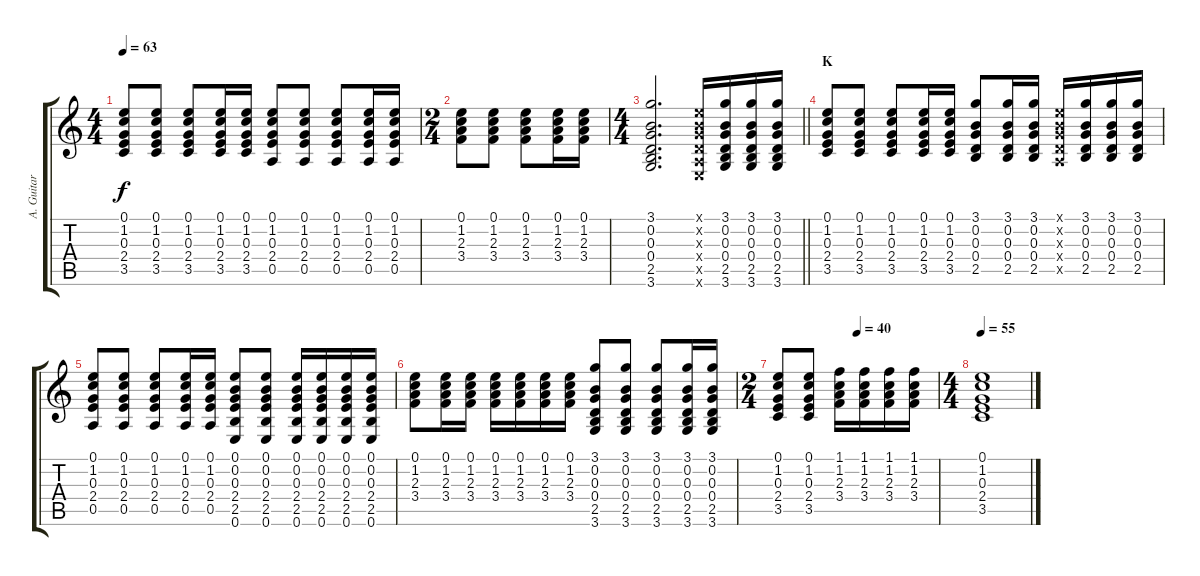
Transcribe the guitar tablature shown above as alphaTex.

\track ("A. Guitar" "A. Guitar") {instrument acousticguitarsteel}
\staff {score tabs}
\tuning (E4 B3 G3 D3 A2 E2) {hide}
\ts (4 4)
\tempo 63
\clef g2
\ks c
(0.1 1.2 0.3 2.4 3.5).8{dy f} (0.1 1.2 0.3 2.4 3.5).8 (0.1 1.2 0.3 2.4 3.5).8 (0.1 1.2 0.3 2.4 3.5).16 (0.1 1.2 0.3 2.4 3.5).16 (0.1 1.2 0.3 2.4 0.5).8 (0.1 1.2 0.3 2.4 0.5).8 (0.1 1.2 0.3 2.4 0.5).8 (0.1 1.2 0.3 2.4 0.5).16 (0.1 1.2 0.3 2.4 0.5).16 |
\ts (2 4)
(0.1 1.2 2.3 3.4).8 (0.1 1.2 2.3 3.4).8 (0.1 1.2 2.3 3.4).8 (0.1 1.2 2.3 3.4).16 (0.1 1.2 2.3 3.4).16 |
\ts (4 4)
\barLineRight lightlight
(3.1 0.2 0.3 0.4 2.5 3.6).2{d} (0.1{x} 0.2{x} 0.3{x} 0.4{x} 0.5{x} 0.6{x}).16 (3.1 0.2 0.3 0.4 2.5 3.6).16 (3.1 0.2 0.3 0.4 2.5 3.6).16 (3.1 0.2 0.3 0.4 2.5 3.6).16 |
\section ("" "K")
(0.1 1.2 0.3 2.4 3.5).8 (0.1 1.2 0.3 2.4 3.5).8 (0.1 1.2 0.3 2.4 3.5).8 (0.1 1.2 0.3 2.4 3.5).16 (0.1 1.2 0.3 2.4 3.5).16 (3.1 0.2 0.3 0.4 2.5).8 (3.1 0.2 0.3 0.4 2.5).16 (3.1 0.2 0.3 0.4 2.5).16 (0.1{x} 0.2{x} 0.3{x} 0.4{x} 0.5{x}).16 (3.1 0.2 0.3 0.4 2.5).16 (3.1 0.2 0.3 0.4 2.5).16 (3.1 0.2 0.3 0.4 2.5).16 |
(0.1 1.2 0.3 2.4 0.5).8 (0.1 1.2 0.3 2.4 0.5).8 (0.1 1.2 0.3 2.4 0.5).8 (0.1 1.2 0.3 2.4 0.5).16 (0.1 1.2 0.3 2.4 0.5).16 (0.1 0.2 0.3 2.4 2.5 0.6).8 (0.1 0.2 0.3 2.4 2.5 0.6).8 (0.1 0.2 0.3 2.4 2.5 0.6).16 (0.1 0.2 0.3 2.4 2.5 0.6).16 (0.1 0.2 0.3 2.4 2.5 0.6).16 (0.1 0.2 0.3 2.4 2.5 0.6).16 |
(0.1 1.2 2.3 3.4).8 (0.1 1.2 2.3 3.4).16 (0.1 1.2 2.3 3.4).16 (0.1 1.2 2.3 3.4).16 (0.1 1.2 2.3 3.4).16 (0.1 1.2 2.3 3.4).16 (0.1 1.2 2.3 3.4).16 (3.1 0.2 0.3 0.4 2.5 3.6).8 (3.1 0.2 0.3 0.4 2.5 3.6).8 (3.1 0.2 0.3 0.4 2.5 3.6).8 (3.1 0.2 0.3 0.4 2.5 3.6).16 (3.1 0.2 0.3 0.4 2.5 3.6).16 |
\ts (2 4)
\tempo (40 0.5)
(0.1 1.2 0.3 2.4 3.5).8 (0.1 1.2 0.3 2.4 3.5).8 (1.1 1.2 2.3 3.4).16 (1.1 1.2 2.3 3.4).16 (1.1 1.2 2.3 3.4).16 (1.1 1.2 2.3 3.4).16 |
\ts (4 4)
\tempo 55
(0.1 1.2 0.3 2.4 3.5).1
